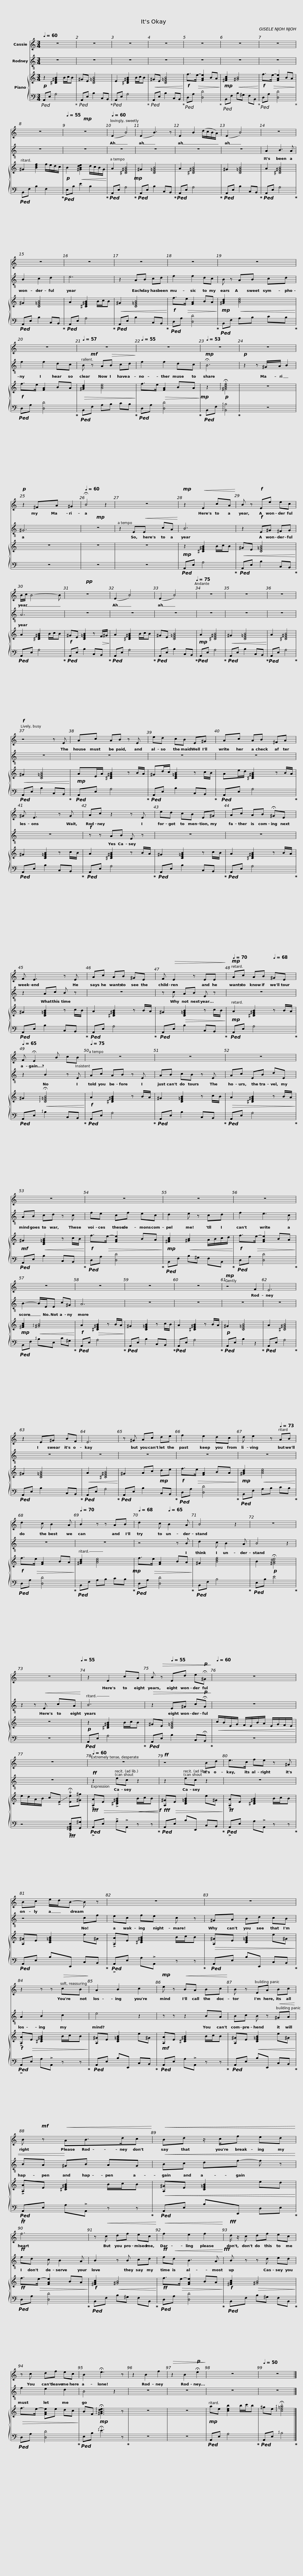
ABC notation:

X:1
%%score 1 2 { 3 | 4 }
L:1/8
Q:1/4=60
M:3/4
I:linebreak $
K:C
V:1 treble
V:2 treble-8
V:3 treble
V:4 bass
V:1
 z6 | z6 | z6 | z6 | z6 | %5
 z6 |$ z6 | z6 |[Q:1/4=55]!mp! z6 |[Q:1/4=60] (E2 B4) | %10
 (E2 B3) z | E2 B2 (d/c/B/A/) | (E2 B4) |$ z6 | z6 | %15
 z6 | z6 | z6 |$ z6 | z6 | %20
[Q:1/4=57] z6 |[Q:1/4=55] z6 |$[Q:1/4=53] z6 | z6 |!p! z2 ^FA ^G2 | %25
[Q:1/4=60] !fermata!B4 z2 | z6 |!mp! z2!<(! E2 cA!<)! |$ B z!f! Ee ec | B/c/ B4- B | %30
!pp! z6 | (E2 B4) | (E2 B4)[Q:1/4=75] | z6 |$ z6 | %35
 z6 |!f! z4 z E | Ac AB z E | ed cB E^G |$ Ac AB ^FA | %40
 ^G E3 z G | Ac z2 z E | ed cB E^G |$ Ac AB !fermata!^GE | F E3 z E | %45
 Ac AB ^GE |$ F!>(! E2 z EE!>)! |!mp![Q:1/4=70] Ac AB[Q:1/4=68] ^GE |[Q:1/4=65] F !fermata!E2 B cB |$[Q:1/4=75] z6 | %50
 z6 | z6 | z6 |$ z6 | z6 | %55
 z6 | z6 |$ z6 | z6 | z6 | %60
!mp! z4 F2 | E6 | z2 E^G BF | E6 |$ z ^G Ac de | %65
 f2 e2 dc | d e2 z[Q:1/4=73] AB | d2 c B2 A |$[Q:1/4=70] B2 z z AB |[Q:1/4=68] d2 c[Q:1/4=65] B2 A | %70
 B4 z2 | z6 | z6[Q:1/4=55] |$ z2 E2 cA | B!>(! z[Q:1/4=55] Ed e!p!!fermata!^G!>)! | %75
[Q:1/4=60] z6 | z6 |$[Q:1/4=60] z6 |!ff! z4 Bd | e>c fe z ^G | %80
 Bc e/d/B- B z |$ z6 | z6 | z2 z z!>(! cB!>)! |$ A2 B2 c2 | %85
!mp! e z!<(! BA Bc!<)! | B z EA Bc |$ B!mf! z!<(! AB>dc!<)! |!<(! Bd z/ c/f ed!<)! |!ff! f6 |$ %90
 z!<(! c df ec!<)! |!<(! f2 e2 f2!<)! |!fff! d/ z/ c df ec |$ z c df ec | B2 !fermata!e3 z | %95
 z2 B2 f2 |!>(! z2 B2!p! !fermata!e2!>)! | z6 |[Q:1/4=50] z6 |] %99
V:2
 z6 | z6 | z6 | z6 | z6 | %5
 z6 |$ z6 | z6 | z6 | z6 | %10
 z6 | z6 | z6 |$ A2 B3 A | B2 c2 d2 | %15
 e6 | z2 AB cd | f2 f2 dc |$ B z AB cd | f2 f2 dc | %20
 B!mf! z A!>(!B cd!>)! | f2 f2 dc |$!mp! !fermata!B6 |!p! z2 z ^G/A/ B2 | ^G6 | %25
!mp! z6 | z2 E!<(!E cA!<)! | B6 |$ z2!f! E^G ^FG | A6 | %30
 z6 | z6 | z6 | z6 |$ z6 | %35
 z6 | z6 | z6 | z6 |$ z6 | %40
 z6 |!f! z z AB E z | z6 |$ z6 | z2 Ac B z | %45
 z6 |$ z c AB E z | z6 | z2 B2 z E |$ Ac AB z E | %50
 AB cB z E | Ac EB dE | AB cd z c |$ fe cf ec | d2 e z cd | %55
 f2 e3 c | B2- B/E/E c^G |$ A6 | z6 | z6 | %60
 z6 | z6 | z6 | z6 |$ z6 | %65
 z6 | z6 | z6 |$ z6 | z4 z B | %70
 d2 c B2 A | B4 z2 | z2 z!<(! E cA!<)! |$ B6 |!>(! z2 E^G c!p!!fermata!G!>)! | %75
 z6 | z6 |$!ff! z2 ec z2 | z2 ec z2 | z6 | %80
 z4 cf |$ ec fe c z | ^GA Bd cB | A2 B2 c2 |$ e4 z2 | %85
 z z z2 BA | Bc B z!<(! ^GA |$ BA!<)! ^GB AG |!<(! Bc df- f z!<)! |!ff! fd c B2 A |$ %90
 B2 z B cd |!ff! f!<(!d B3 A!<)!!fff! | B z z d ed |$ f2 e2 d2 | B4 z2 | %95
 z6 | z6 | z6 | z6 |] %99
V:3
!p! z2 [^CE^GB]2 B/c/B | ^GE [CE=GB]4 | E2 [^CE^GB]2 B/c/B |!<(! ^GE [CE=GB]4!<)! |!f! f>!>(!e- [FAe]2 BA!>)! | %5
!mp! [^FAc]2!<(! [^GB]4!<)! |$!f! f>!>(!e- [FAe]2 BA!>)! | ^G2 [Bdf]2 f/e/d/c/ |!p! B2!<(! [^GBde]2 d/c/B/G/!<)! | A2 [^CE^GB]4!mp! | %10
 ^G2 [CE=GB]4 | A2 [^CE^GB]4 | ^G2 [CE=GB]4 |$ A2 [^CE^GB]4 | ^G2 [CE=GB]4 | %15
 A2 [^CE^GB]2 B/c/B |!<(! ^G2 [CE=GB]4!<)! |!f! f>!>(!e [FA]2 BA!>)! |$!mp! [^GBd]2!<(! [Ace]4!<)! |!f! f>e [FA]2 BA | %20
!>(! [^GBd]2 [Ace]4!>)! | f>e!>(! [FA]2 BA!>)!!mp! |$ z2!p! !arpeggio!!fermata![^GBdf]4 | z6 | z6 | %25
 z6 | z6 |!mp! z2 [^CE^GB]2 B/c/B |$!<(! ^GE [CE=GB]4!<)! | A2 [^CE^GB]2 B/c/B | %30
!f! ^GE [CE=GB]2 z!>(! F/^G/!>)! | A2 [^CE^GB]2 B/c/B | ^GE [CE=GB]4 |!mp! A2 [^CE^GB]4 |$!<(! ^G2 [CE=GB]4!<)! | %35
 A2 [^CE^GB]4 |!<(! ^G2 [CE=GB]4!<)! |!mp! AE/A/ [^CE^GB]2 z B/A/ | ^Gd/c/ [CE=GB]2 z c/B/ |$ Ae/d/ [^CE^GB]2 z B/A/ | %40
 ^G2 [CE=GB]2 z c/B/ | A2 [^CE^GB]2 z B/A/ | ^G2 [CE=GB]2 z c/B/ |$ A2 [^CE^GB]2 z B/A/ | ^G2 [CE=GB]2 z c/B/ | %45
 A2 [^CE^GB]2 z B/A/ |$ ^G2!>(! [CE=GB]2 z c/B/!>)! |!mp! A2 [^CE^GB]2 z B/A/ | ^G2!<(! !arpeggio!!fermata![CE=GB]4!<)! |$!f! A2 [^CE^GB]2 z B/A/ | %50
 ^G2 [CE=GB]2 z c/B/ |!>(! A2 [^CE^GB]2 z B/A/!>)! |!mf! ^G2!<(! [CE=GB]2 z c/B/!<)! |$!f! f>!>(!e- [FAe]2 BA!>)! |!mp! [^FAc]2!<(! [^GB]2 A/B/c/d/!<)! | %55
!f! f>!>(!e- [FAe]2 BA!>)! |!mp! [^FAc]2!<(! !arpeggio![^GB]4!<)! |$!f! A2!>(! [^CE^GB]2 z B/A/!>)! | ^G2 [CE=GB]2 z c/B/ | A2 [^CE^GB]2 z B/A/ | %60
!p! ^G2 [CE=GB]4 | A2 [^CE^GB]4 | ^G2 [CE=GB]4 |!<(! A2 [^CE^GB]4!<)! |$ ^G2 Ac!mp! de | %65
!f! f>!>(!e [FA]2 BA!>)! |!mp! [^GBd]2!<(! [Ace]4!<)! |!f! f>!>(!e [FA]2 BA!>)! |$ [^GBd]2 [Ace]4!mp! | f>!>(!e [FA]2 BA!>)! | %70
 ^G2 [Bdf]4 | B2!p! !fermata![^GBde]4 | z6 |$!p! z2 [^CE^GB]2 B/c/B | ^GE [CE=GB]4 | %75
!<(! c/B/E/G/ F/E/B/A/ E/G/F/E/!<)! | e/d/A/B/ c!-(!!>!E !>!.!fermata!!-)![Ee][^G^g] |$!fff! !>![A,A]!>(!E !>![^CE^GB]2!<(! B/c/B!>)!!f!!<)! |!fff! [A,^G]!>(!E [CE=GB]2 e^G!>)! |!ff! !>![A,A]E [^CE^GB]2 B/c/B | %80
 [A,^G]E [CE=GB]2 e^G |$ !>![A,A]E [^CE^GB]2 B/c/B |!>(! [A,^G]E [CE=GB]2 e^G!>)! |!f! !>![A,A]!>(!E [^CE^GB]2 B/c/B!>)! |$ [A,^G]E [CE=GB]2 e^G | %85
!mf! [A,A]E [^CE^GB]2 B/c/B | [A,^G]E!<(! [CE=GB]2 e^G!<)! |$ !>![A,A]E [^CE^GB]2 B/c/B |!<(! [A,^G]E [CE=GB]2 ed!<)! |!ff! f>!>(!e- [FAe]2 BA!>)! |$ %90
!f! [^FAc]2!<(! [^GB]4!<)! |!ff! f>!>(!e- [FAe]2 BA!>)! |!f! [^FAc]2!>(! [^GB]4!>)! |$!>(! f>e- [FAe]e dc!>)! | BF!mp! !arpeggio!!fermata![^GBde]3 z | %95
 z6 | z6 |!mp! ae [ceb]2 b/c'/b | ^ge !arpeggio!!fermata![ce=gb]4 |] %99
V:4
!ped! A,,E, A,4!ped-up! |!ped! A,,E, B,2 C,B,,!ped-up! |!ped! A,,E, A,4!ped-up! |!ped! A,,E, B,2 C,B,,!ped-up! |!ped! D,A, [D,D]4!ped-up! | %5
!ped! B,,F, B,^G, F,B,,!ped-up! |$!ped! D,A, [D,D]4!ped-up! |!ped! B,,F, B,2 F,2!ped-up! |!ped! E,B, E2 B,2!ped-up! |!ped! A,,E, A,4!ped-up! | %10
!ped! A,,E, B,2 C,B,,!ped-up! |!ped! A,,E, A,4!ped-up! |!ped! A,,E, B,2 C,B,,!ped-up! |$!ped! A,,E, A,4!ped-up! |!ped! A,,E, B,2 C,B,,!ped-up! | %15
!ped! A,,E, A,4!ped-up! |!ped! A,,E, B,2 C,B,,!ped-up! |!ped! D,A, [D,D]4!ped-up! |$!ped! B,,F, A,B, CB,!ped-up! |!ped! D,A, [D,D]4!ped-up! | %20
!ped! B,,F, A,B, CB,!ped-up! |!ped! D,A, [D,D]4!ped-up! |$!ped! B,,F, !arpeggio![B,,B,]4!ped-up! | z6 | z6 | %25
 z6 | z6 |!ped! A,,E, A,4!ped-up! |$!ped! A,,E, B,2 C,B,,!ped-up! |!ped! A,,E, A,4!ped-up! | %30
!ped! A,,E, B,2 C,B,,!ped-up! |!ped! A,,E, A,4!ped-up! |!ped! A,,E, B,2 C,B,,!ped-up! |!ped! A,,E, A,4!ped-up! |$!ped! A,,E, B,2 C,B,,!ped-up! | %35
!ped! A,,E, A,4!ped-up! |!ped! A,,E, B,2 C,B,,!ped-up! |!ped! A,,E, A,4!ped-up! |!ped! A,,E, B,2 C,B,,!ped-up! |$!ped! A,,E, A,4!ped-up! | %40
!ped! A,,E, B,2 C,B,,!ped-up! |!ped! A,,E, A,4!ped-up! |!ped! A,,E, B,2 C,B,,!ped-up! |$!ped! A,,E, A,4!ped-up! |!ped! A,,E, B,2 C,B,,!ped-up! | %45
!ped! A,,E, A,4!ped-up! |$!ped! A,,E, B,2 C,B,,!ped-up! |!ped! A,,E, A,4!ped-up! |!ped! A,,E, !arpeggio!B,2 C,B,,!ped-up! |$!ped! A,,E, A,4!ped-up! | %50
!ped! A,,E, B,2 C,B,,!ped-up! |!ped! A,,E, A,4!ped-up! |!ped! A,,E, B,2 C,B,,!ped-up! |$!ped! D,A, [D,D]4!ped-up! |!ped! B,,F, B,^G, F,B,,!ped-up! | %55
!ped! D,A, [D,D]4!ped-up! |!ped! B,,F, !arpeggio!B,E, C^G,!ped-up! |$!ped! A,,E, A,4!ped-up! |!ped! A,,E, B,2 C,B,,!ped-up! |!ped! A,,E, A,4!ped-up! | %60
!ped! A,,E, B,2 z2!ped-up! |!ped! A,,E, A,4!ped-up! |!ped! A,,E, B,2 C,B,,!ped-up! |!ped! A,,E, A,4!ped-up! |$!ped! A,,E, B,2 C,B,,!ped-up! | %65
!ped! D,A, [D,D]4!ped-up! |!ped! B,,F, A,B, CB,!ped-up! |!ped! D,A, [D,D]4!ped-up! |$!ped! B,,F, A,B, CB,!ped-up! |!ped! D,A, [D,D]4!ped-up! | %70
!ped! B,,F, B,4!ped-up! |!ped! E,B, E4!ped-up! | z6 |$!ped! A,,E, A,4!ped-up! |!ped! A,,E, B,2 C,!fermata!B,,!ped-up! | %75
 z6 | z4!fff! !>!.[E,,^G,,B,,E,][G,,^G,] |$!ped! !>!A,,E, !>!A,!>!A,, z z!ped-up! |!ped! A,,E, B,E,, C,B,,!ped-up! |!ped! !>!A,,E, A,!>!A,, z z!ped-up! | %80
!ped! A,,E, B,E,, C,B,,!ped-up! |$!ped! !>!A,,E, A,!>!A,, z z!ped-up! |!ped! A,,E, B,E,, C,B,,!ped-up! |!ped! !>!A,,E, A,!>!A,, z z!ped-up! |$!ped! A,,E, B,E,, C,B,,!ped-up! | %85
!ped! A,,E, A,!>!A,, z z!ped-up! |!ped! A,,E, B,E,, C,B,,!ped-up! |$!ped! !>!A,,E, A,!>!A,, z z!ped-up! |!ped! A,,E, B,E,, D,E,!ped-up! |!ped! D,A, [D,D]4!ped-up! |$ %90
!ped! B,,F, B,^G, F,B,,!ped-up! |!ped! D,A, [D,D]4!ped-up! |!ped! B,,F, B,^G, F,B,,!ped-up! |$!ped! D,A, [D,D]4!ped-up! |!ped! E,B, !arpeggio!!fermata!E3 z!ped-up! | %95
 z6 | z6 |!ped! A,,E, A,4!ped-up! |!ped! A,,E, !arpeggio!B,4!ped-up! |] %99
